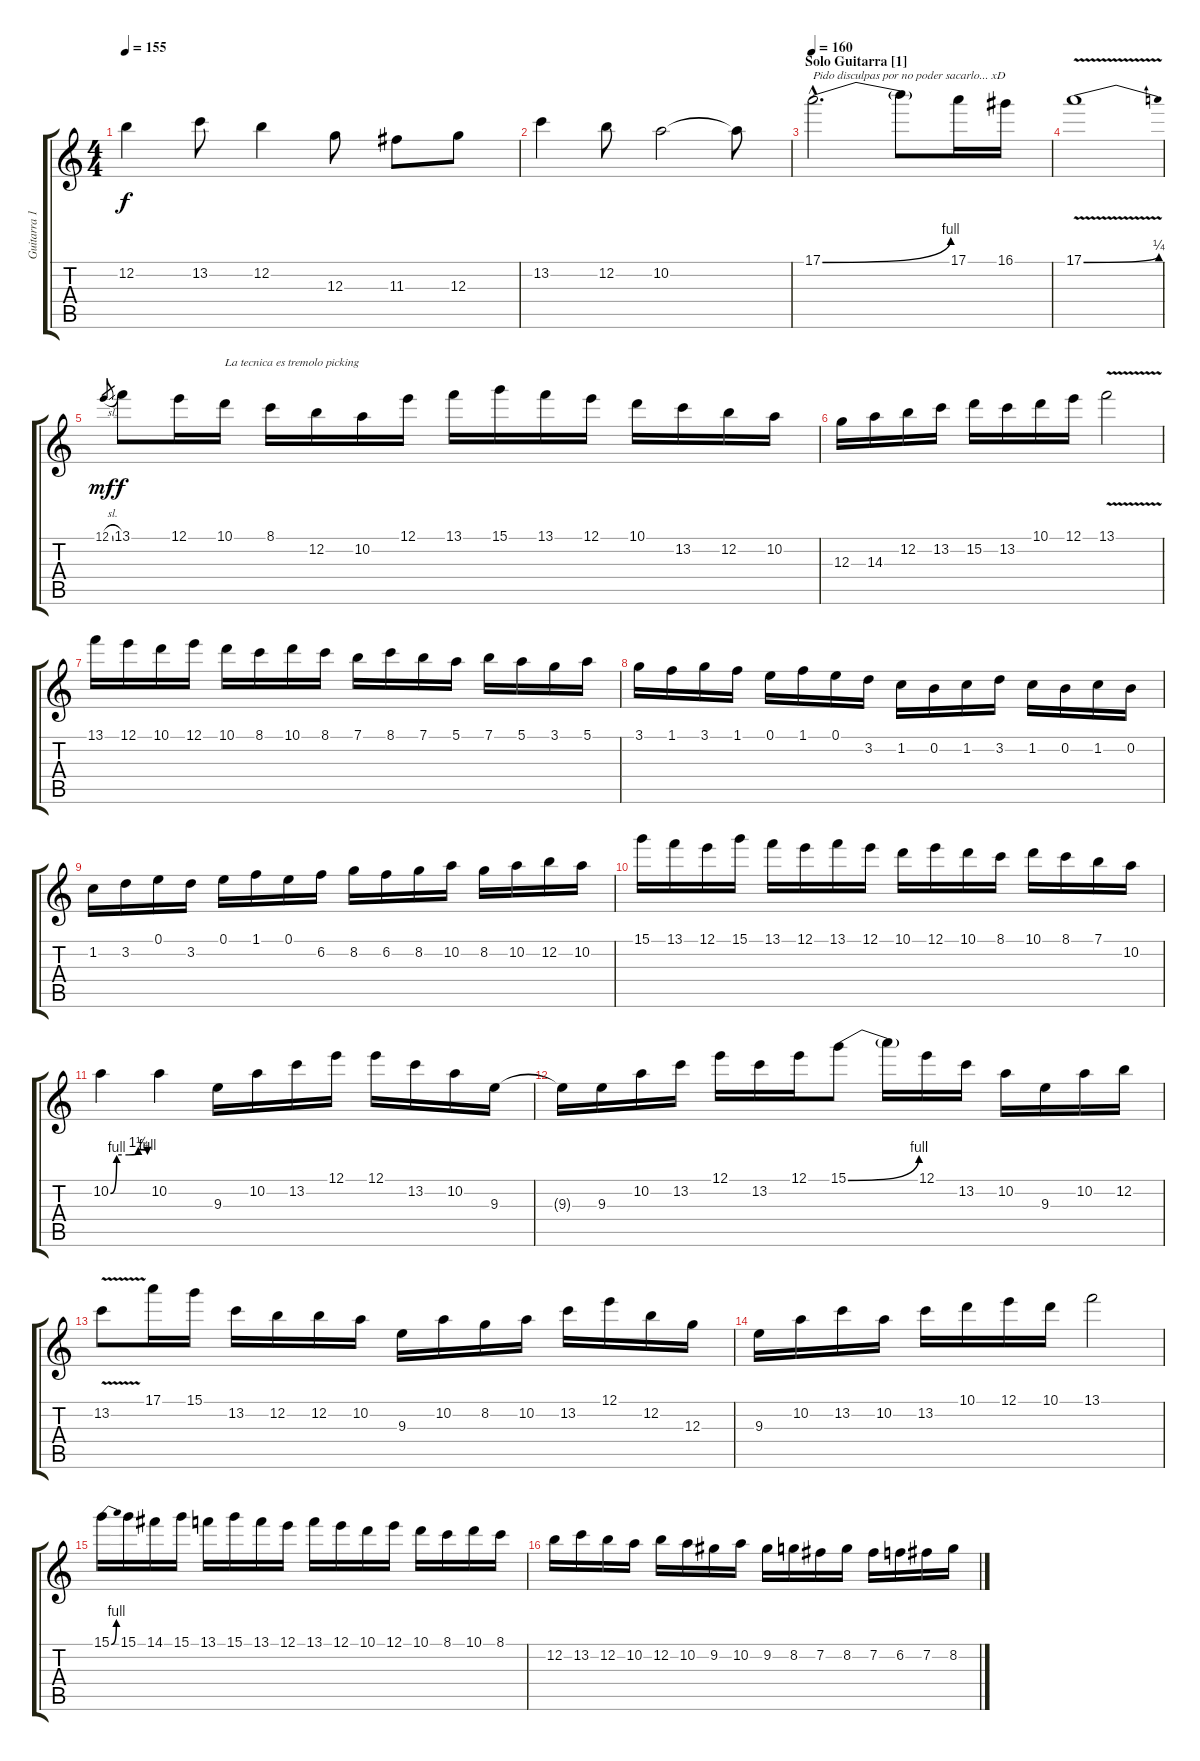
\track ("Guitarra 1" "Guitarra 1") {instrument distortionguitar}
\staff {score tabs}
\tuning (E4 B3 G3 D3 A2 E2) {hide}
\ts (4 4)
\tempo 155
\clef g2
\ks c
12.2.4{dy f} 13.2.8 12.2.4 12.3.8 11.3.8 12.3.8 |
13.2.4 12.2.8 10.2.2 10.2{t}.8 |
\section ("" "Solo Guitarra [1]")
\tempo 160
17.1{be (bend 0 0 60 4) hac}.2{d txt "Pido disculpas por no poder sacarlo... xD "} 17.1{t}.8 17.1.16 16.1.16 |
17.1{be (bend 0 0 60 1) v}.1 |
12.1{sl}.8{gr dy mf} 13.1.8{dy f} 12.1.16 10.1.16{txt "La tecnica es tremolo picking"} 8.1.16 12.2.16 10.2.16 12.1.16 13.1.16 15.1.16 13.1.16 12.1.16 10.1.16 13.2.16 12.2.16 10.2.16 |
12.3.16 14.3.16 12.2.16 13.2.16 15.2.16 13.2.16 10.1.16 12.1.16 13.1{v}.2 |
13.1.16 12.1.16 10.1.16 12.1.16 10.1.16 8.1.16 10.1.16 8.1.16 7.1.16 8.1.16 7.1.16 5.1.16 7.1.16 5.1.16 3.1.16 5.1.16 |
3.1.16 1.1.16 3.1.16 1.1.16 0.1.16 1.1.16 0.1.16 3.2.16 1.2.16 0.2.16 1.2.16 3.2.16 1.2.16 0.2.16 1.2.16 0.2.16 |
1.2.16 3.2.16 0.1.16 3.2.16 0.1.16 1.1.16 0.1.16 6.2.16 8.2.16 6.2.16 8.2.16 10.2.16 8.2.16 10.2.16 12.2.16 10.2.16 |
15.1.16 13.1.16 12.1.16 15.1.16 13.1.16 12.1.16 13.1.16 12.1.16 10.1.16 12.1.16 10.1.16 8.1.16 10.1.16 8.1.16 7.1.16 10.2.16 |
10.2{be (custom 0 0 10 4 30 4 45 5 60 4)}.4 10.2.4 9.3.16 10.2.16 13.2.16 12.1.16 12.1.16 13.2.16 10.2.16 9.3.16 |
9.3{t}.16 9.3.16 10.2.16 13.2.16 12.1.16 13.2.16 12.1.16 15.1{be (bend 0 0 60 4)}.8 15.1{t}.16 12.1.16 13.2.16 10.2.16 9.3.16 10.2.16 12.2.16 |
13.2{v}.8 17.1.16 15.1.16 13.2.16 12.2.16 12.2.16 10.2.16 9.3.16 10.2.16 8.2.16 10.2.16 13.2.16 12.1.16 12.2.16 12.3.16 |
9.3.16 10.2.16 13.2.16 10.2.16 13.2.16 10.1.16 12.1.16 10.1.16 13.1.2 |
15.1{be (bend 0 0 60 4)}.16 15.1.16 14.1.16 15.1.16 13.1.16 15.1.16 13.1.16 12.1.16 13.1.16 12.1.16 10.1.16 12.1.16 10.1.16 8.1.16 10.1.16 8.1.16 |
12.2.16 13.2.16 12.2.16 10.2.16 12.2.16 10.2.16 9.2.16 10.2.16 9.2.16 8.2.16 7.2.16 8.2.16 7.2.16 6.2.16 7.2.16 8.2.16
